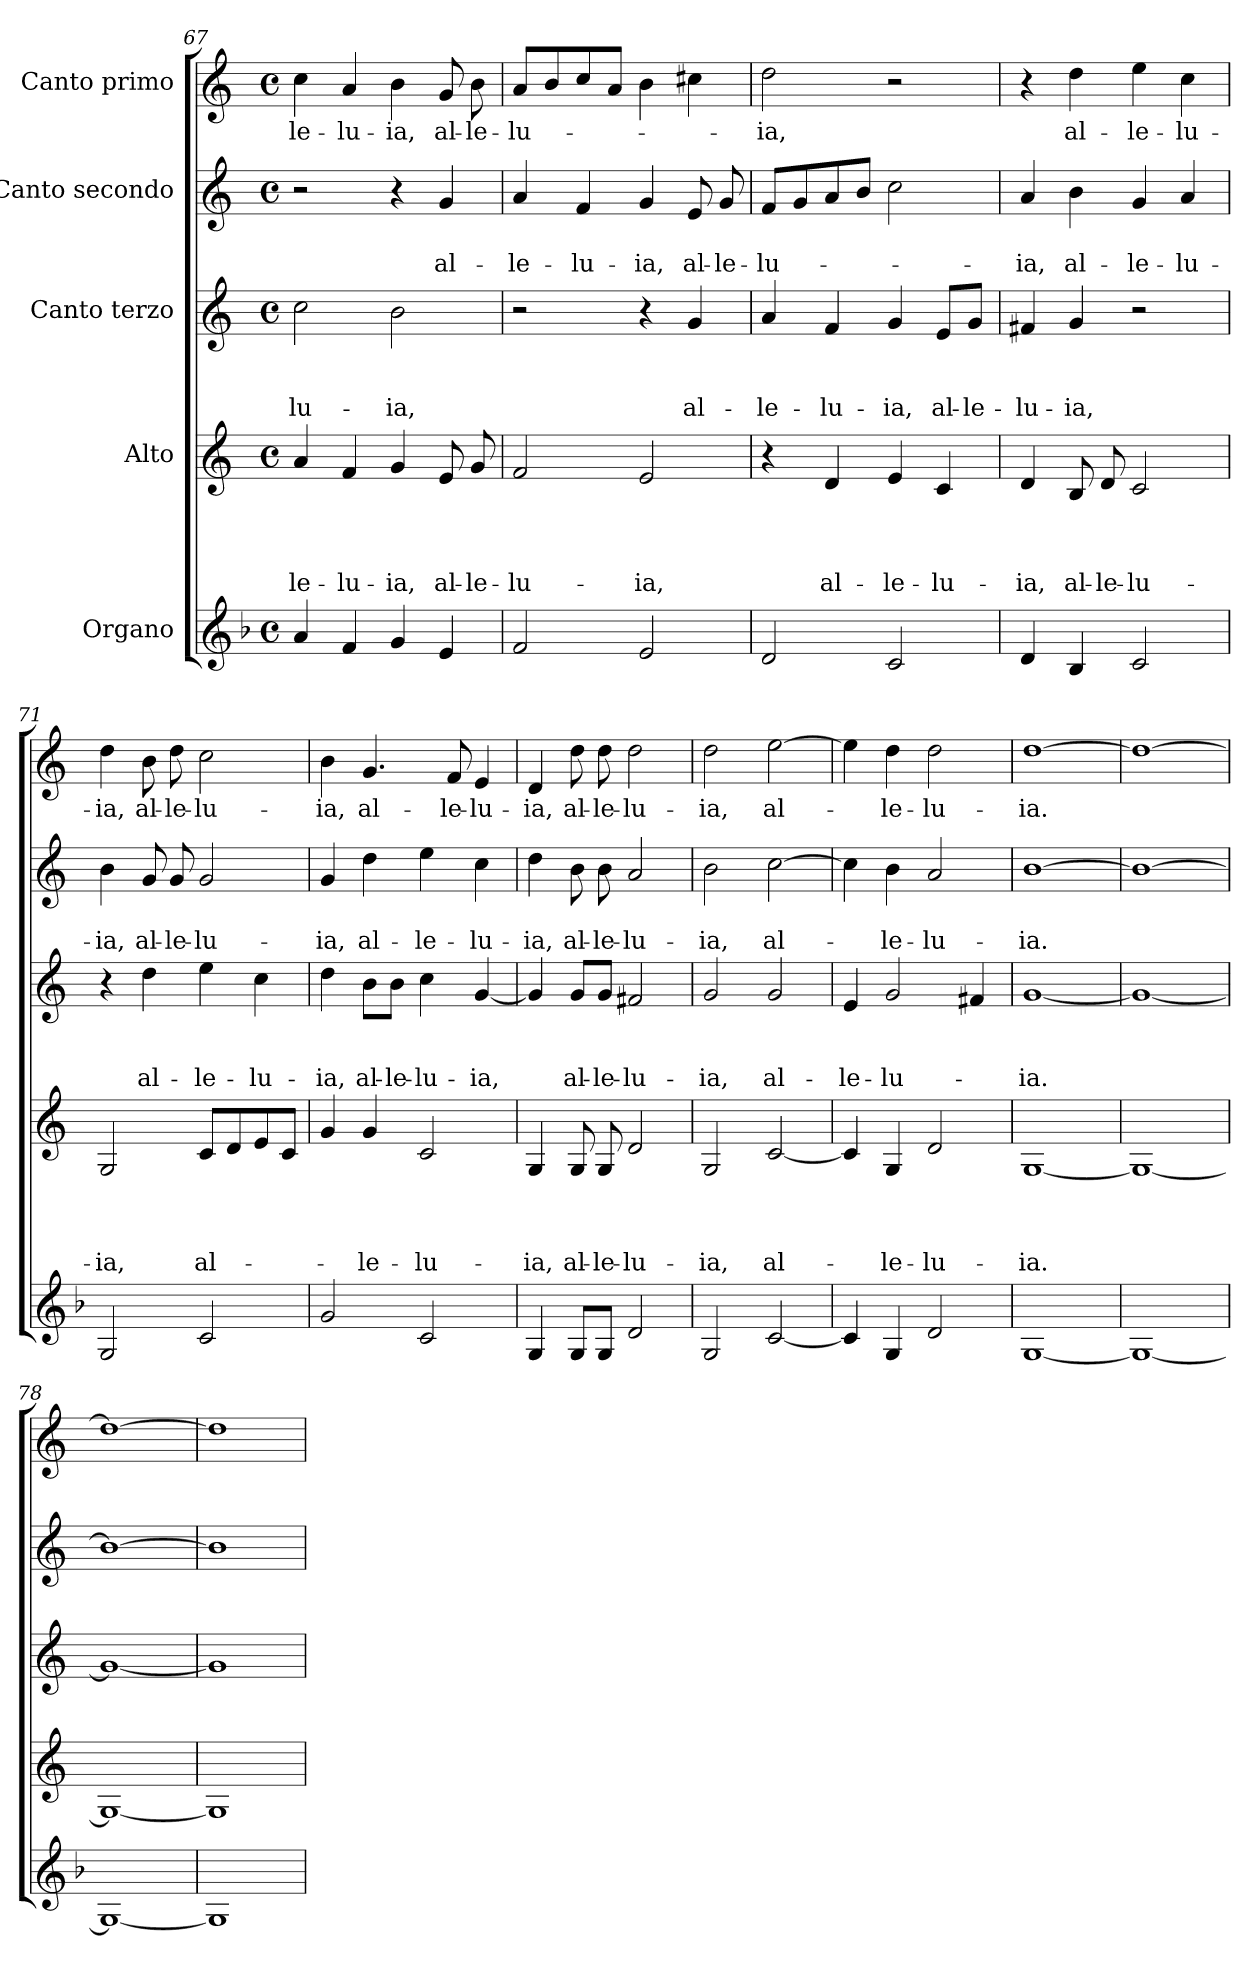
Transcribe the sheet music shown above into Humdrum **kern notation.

**kern	**kern	**text	**text	**text	**text	**kern	**text	**text	**text	**kern	**text	**text	**kern	**text
*part5	*part4	*part4	*part4	*part4	*part4	*part3	*part3	*part3	*part3	*part2	*part2	*part2	*part1	*part1
*staff5	*staff4	*staff4	*staff4	*staff4	*staff4	*staff3	*staff3	*staff3	*staff3	*staff2	*staff2	*staff2	*staff1	*staff1
*I"Organo	*I"Alto	*	*	*	*	*I"Canto terzo	*	*	*	*I"Canto secondo	*	*	*I"Canto primo	*
*clefG2	*clefG2	*	*	*	*	*clefG2	*	*	*	*clefG2	*	*	*clefG2	*
*	*ITrd-3c-5	*	*	*	*	*ITrd-3c-5	*	*	*	*ITrd-3c-5	*	*	*ITrd-3c-5	*
*k[b-]	*k[b-]	*	*	*	*	*k[b-]	*	*	*	*k[b-]	*	*	*k[b-]	*
*F:	*F:	*	*	*	*	*F:	*	*	*	*F:	*	*	*F:	*
*M4/4	*M4/4	*	*	*	*	*M4/4	*	*	*	*M4/4	*	*	*M4/4	*
*met(c)	*met(c)	*	*	*	*	*met(c)	*	*	*	*met(c)	*	*	*met(c)	*
=67	=67	=67	=67	=67	=67	=67	=67	=67	=67	=67	=67	=67	=67	=67
!	!	!	!	!	!LO:LY:b	!	!	!	!LO:LY:b	!	!	!	!	!LO:LY:b
4a/	4dd/	.	.	.	-le-	2ff\	.	.	-lu-	2r	.	.	4ff\	-le-
!	!	!	!	!	!LO:LY:b	!	!	!	!	!	!	!	!	!LO:LY:b
4f/	4b-/	.	.	.	-lu-	.	.	.	.	.	.	.	4dd/	-lu-
!	!	!	!	!	!LO:LY:b	!	!	!	!LO:LY:b	!	!	!	!	!LO:LY:b
4g/	4cc/	.	.	.	-ia,	2ee\	.	.	-ia,	4r	.	.	4ee\	-ia,
!	!	!	!	!	!LO:LY:b	!	!	!	!	!	!	!LO:LY:b	!	!LO:LY:b
4e/	8a/	.	.	.	al-	.	.	.	.	4cc/	.	al-	8cc/	al-
!	!	!	!	!	!LO:LY:b	!	!	!	!	!	!	!	!	!LO:LY:b
.	8cc/	.	.	.	-le-	.	.	.	.	.	.	.	8ee\	-le-
=68	=68	=68	=68	=68	=68	=68	=68	=68	=68	=68	=68	=68	=68	=68
!	!	!	!	!	!LO:LY:b	!	!	!	!	!	!	!LO:LY:b	!	!LO:LY:b
2f/	2b-/	.	.	.	-lu-	2r	.	.	.	4dd/	.	-le-	8dd/L	-lu-
.	.	.	.	.	.	.	.	.	.	.	.	.	8ee/	.
!	!	!	!	!	!	!	!	!	!	!	!	!LO:LY:b	!	!
.	.	.	.	.	.	.	.	.	.	4b-/	.	-lu-	8ff/	.
.	.	.	.	.	.	.	.	.	.	.	.	.	8dd/J	.
!	!	!	!	!	!LO:LY:b	!	!	!	!	!	!	!LO:LY:b	!	!
2e/	2a/	.	.	.	-ia,	4r	.	.	.	4cc/	.	-ia,	4ee\	.
!	!	!	!	!	!	!	!	!	!LO:LY:b	!	!	!LO:LY:b	!	!
.	.	.	.	.	.	4cc/	.	.	al-	8a/	.	al-	4ff#X\	.
!	!	!	!	!	!	!	!	!	!	!	!	!LO:LY:b	!	!
.	.	.	.	.	.	.	.	.	.	8cc/	.	-le-	.	.
=69	=69	=69	=69	=69	=69	=69	=69	=69	=69	=69	=69	=69	=69	=69
!	!	!	!	!	!	!	!	!	!LO:LY:b	!	!	!LO:LY:b	!	!LO:LY:b
2d/	4r	.	.	.	.	4dd/	.	.	-le-	8b-/L	.	-lu-	2gg\	-ia,
.	.	.	.	.	.	.	.	.	.	8cc/	.	.	.	.
!	!	!	!	!	!LO:LY:b	!	!	!	!LO:LY:b	!	!	!	!	!
.	4g/	.	.	.	al-	4b-/	.	.	-lu-	8dd/	.	.	.	.
.	.	.	.	.	.	.	.	.	.	8ee/J	.	.	.	.
!	!	!	!	!	!LO:LY:b	!	!	!	!LO:LY:b	!	!	!	!	!
2c/	4a/	.	.	.	-le-	4cc/	.	.	-ia,	2ff\	.	.	2r	.
!	!	!	!	!	!LO:LY:b	!	!	!	!LO:LY:b	!	!	!	!	!
.	4f/	.	.	.	-lu-	8a/L	.	.	al-	.	.	.	.	.
!	!	!	!	!	!	!	!	!	!LO:LY:b	!	!	!	!	!
.	.	.	.	.	.	8cc/J	.	.	-le-	.	.	.	.	.
=70	=70	=70	=70	=70	=70	=70	=70	=70	=70	=70	=70	=70	=70	=70
!	!	!	!	!	!LO:LY:b	!	!	!	!LO:LY:b	!	!	!LO:LY:b	!	!
4d/	4g/	.	.	.	-ia,	4bn/	.	.	-lu-	4dd/	.	-ia,	4r	.
!	!	!	!	!	!LO:LY:b	!	!	!	!LO:LY:b	!	!	!LO:LY:b	!	!LO:LY:b
4B-/	8e/	.	.	.	al-	4cc/	.	.	-ia,	4ee\	.	al-	4gg\	al-
!	!	!	!	!	!LO:LY:b	!	!	!	!	!	!	!	!	!
.	8g/	.	.	.	-le-	.	.	.	.	.	.	.	.	.
!	!	!	!	!	!LO:LY:b	!	!	!	!	!	!	!LO:LY:b	!	!LO:LY:b
2c/	2f/	.	.	.	-lu-	2r	.	.	.	4cc/	.	-le-	4aa\	-le-
!	!	!	!	!	!	!	!	!	!	!	!	!LO:LY:b	!	!LO:LY:b
.	.	.	.	.	.	.	.	.	.	4dd/	.	-lu-	4ff\	-lu-
!!LO:LB:g=z
=71	=71	=71	=71	=71	=71	=71	=71	=71	=71	=71	=71	=71	=71	=71
!	!	!	!	!	!LO:LY:b	!	!	!	!	!	!	!LO:LY:b	!	!LO:LY:b
2G/	2c/	.	.	.	-ia,	4r	.	.	.	4ee\	.	-ia,	4gg\	-ia,
!	!	!	!	!	!	!	!	!	!LO:LY:b	!	!	!LO:LY:b	!	!LO:LY:b
.	.	.	.	.	.	4gg\	.	.	al-	8cc/	.	al-	8ee\	al-
!	!	!	!	!	!	!	!	!	!	!	!	!LO:LY:b	!	!LO:LY:b
.	.	.	.	.	.	.	.	.	.	8cc/	.	-le-	8gg\	-le-
!	!	!	!	!	!LO:LY:b	!	!	!	!LO:LY:b	!	!	!LO:LY:b	!	!LO:LY:b
2c/	8f/L	.	.	.	al-	4aa\	.	.	-le-	2cc/	.	-lu-	2ff\	-lu-
.	8g/	.	.	.	.	.	.	.	.	.	.	.	.	.
!	!	!	!	!	!	!	!	!	!LO:LY:b	!	!	!	!	!
.	8a/	.	.	.	.	4ff\	.	.	-lu-	.	.	.	.	.
.	8f/J	.	.	.	.	.	.	.	.	.	.	.	.	.
=72	=72	=72	=72	=72	=72	=72	=72	=72	=72	=72	=72	=72	=72	=72
!	!	!	!	!	!	!	!	!	!LO:LY:b	!	!	!LO:LY:b	!	!LO:LY:b
2g/	4cc/	.	.	.	.	4gg\	.	.	-ia,	4cc/	.	-ia,	4ee\	-ia,
!	!	!	!	!	!LO:LY:b	!	!	!	!LO:LY:b	!	!	!LO:LY:b	!	!LO:LY:b
.	4cc/	.	.	.	-le-	8ee\L	.	.	al-	4gg\	.	al-	4.cc/	al-
!	!	!	!	!	!	!	!	!	!LO:LY:b	!	!	!	!	!
.	.	.	.	.	.	8ee\J	.	.	-le-	.	.	.	.	.
!	!	!	!	!	!LO:LY:b	!	!	!	!LO:LY:b	!	!	!LO:LY:b	!	!
2c/	2f/	.	.	.	-lu-	4ff\	.	.	-lu-	4aa\	.	-le-	.	.
!	!	!	!	!	!	!	!	!	!	!	!	!	!	!LO:LY:b
.	.	.	.	.	.	.	.	.	.	.	.	.	8b-/	-le-
!	!	!	!	!	!	!	!	!	!LO:LY:b	!	!	!LO:LY:b	!	!LO:LY:b
.	.	.	.	.	.	[<4cc/	.	.	-ia,	4ff\	.	-lu-	4a/	-lu-
=73	=73	=73	=73	=73	=73	=73	=73	=73	=73	=73	=73	=73	=73	=73
!	!	!	!	!	!LO:LY:b	!	!	!	!	!	!	!LO:LY:b	!	!LO:LY:b
4G/	4c/	.	.	.	-ia,	4cc/]	.	.	.	4gg\	.	-ia,	4g/	-ia,
!	!	!	!	!	!LO:LY:b	!	!	!	!LO:LY:b	!	!	!LO:LY:b	!	!LO:LY:b
8G/L	8c/	.	.	.	al-	8cc/L	.	.	al-	8ee\	.	al-	8gg\	al-
!	!	!	!	!	!LO:LY:b	!	!	!	!LO:LY:b	!	!	!LO:LY:b	!	!LO:LY:b
8G/J	8c/	.	.	.	-le-	8cc/J	.	.	-le-	8ee\	.	-le-	8gg\	-le-
!	!	!	!	!	!LO:LY:b	!	!	!	!LO:LY:b	!	!	!LO:LY:b	!	!LO:LY:b
2d/	2g/	.	.	.	-lu-	2bn/	.	.	-lu-	2dd/	.	-lu-	2gg\	-lu-
=74	=74	=74	=74	=74	=74	=74	=74	=74	=74	=74	=74	=74	=74	=74
!	!	!	!	!	!LO:LY:b	!	!	!	!LO:LY:b	!	!	!LO:LY:b	!	!LO:LY:b
2G/	2c/	.	.	.	-ia,	2cc/	.	.	-ia,	2ee\	.	-ia,	2gg\	-ia,
!	!	!	!	!	!LO:LY:b	!	!	!	!LO:LY:b	!	!	!LO:LY:b	!	!LO:LY:b
[<2c/	[<2f/	.	.	.	al-	2cc/	.	.	al-	[>2ff\	.	al-	[>2aa\	al-
=75	=75	=75	=75	=75	=75	=75	=75	=75	=75	=75	=75	=75	=75	=75
!	!	!	!	!	!	!	!	!	!LO:LY:b	!	!	!	!	!
4c/]	4f/]	.	.	.	.	4a/	.	.	-le-	4ff\]	.	.	4aa\]	.
!	!	!	!	!	!LO:LY:b	!	!	!	!LO:LY:b	!	!	!LO:LY:b	!	!LO:LY:b
4G/	4c/	.	.	.	-le-	2cc/	.	.	-lu-	4ee\	.	-le-	4gg\	-le-
!	!	!	!	!	!LO:LY:b	!	!	!	!	!	!	!LO:LY:b	!	!LO:LY:b
2d/	2g/	.	.	.	-lu-	.	.	.	.	2dd/	.	-lu-	2gg\	-lu-
.	.	.	.	.	.	4bn/	.	.	.	.	.	.	.	.
=76	=76	=76	=76	=76	=76	=76	=76	=76	=76	=76	=76	=76	=76	=76
!	!	!	!	!	!LO:LY:b:rj	!	!	!	!LO:LY:b:rj	!	!	!LO:LY:b:rj	!	!LO:LY:b:rj
[1G	[1c	.	.	.	-ia.	[1cc	.	.	-ia.	[1ee	.	-ia.	[1gg	-ia.
=77	=77	=77	=77	=77	=77	=77	=77	=77	=77	=77	=77	=77	=77	=77
1G_	1c_	.	.	.	.	1cc_	.	.	.	1ee_	.	.	1gg_	.
=78	=78	=78	=78	=78	=78	=78	=78	=78	=78	=78	=78	=78	=78	=78
1G_	1c_	.	.	.	.	1cc_	.	.	.	1ee_	.	.	1gg_	.
=79	=79	=79	=79	=79	=79	=79	=79	=79	=79	=79	=79	=79	=79	=79
1G]	1c]	.	.	.	.	1cc]	.	.	.	1ee]	.	.	1gg]	.
=	=	=	=	=	=	=	=	=	=	=	=	=	=	=
*-	*-	*-	*-	*-	*-	*-	*-	*-	*-	*-	*-	*-	*-	*-
